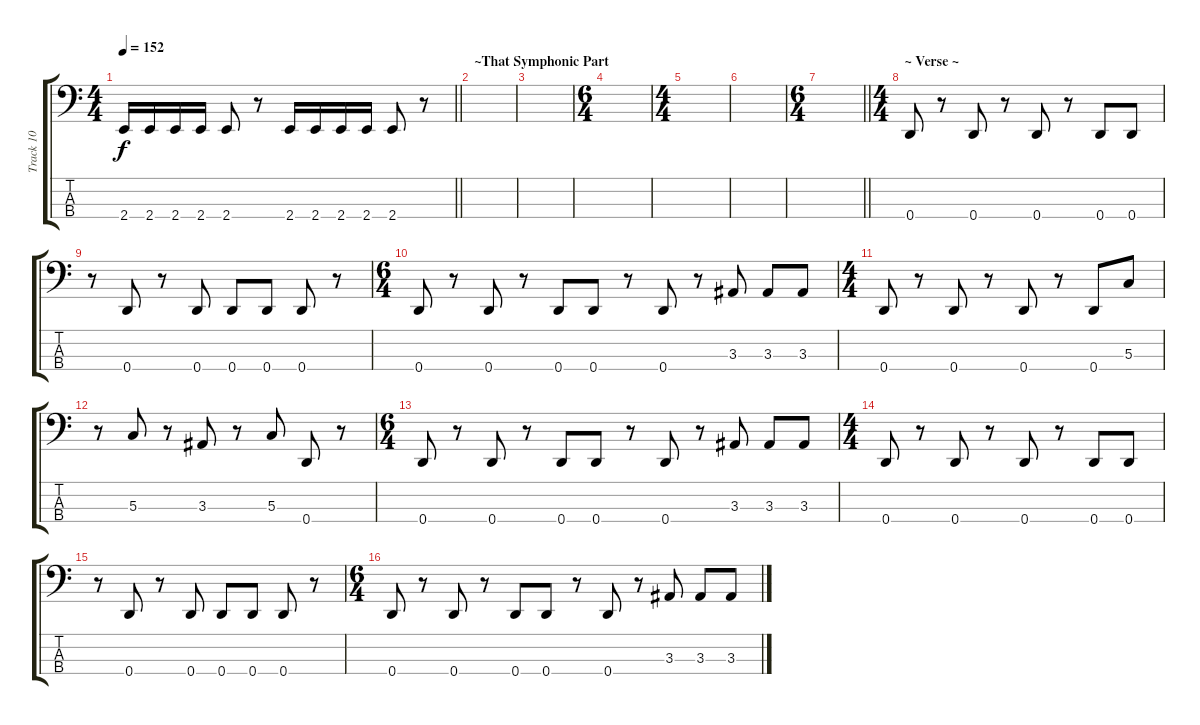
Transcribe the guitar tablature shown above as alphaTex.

\track ("Track 10" "Track 10") {instrument electricbasspick}
\staff {score tabs}
\tuning (F2 C2 G1 D1) {hide}
\ts (4 4)
\tempo 152
\clef f4
\barLineRight lightlight
\ks c
2.4.16{dy f} 2.4.16 2.4.16 2.4.16 2.4.8 r.8 2.4.16 2.4.16 2.4.16 2.4.16 2.4.8 r.8 |
\section ("" "~That Symphonic Part")
|
|
\ts (6 4)
|
\ts (4 4)
|
|
\ts (6 4)
\barLineRight lightlight
|
\ts (4 4)
\section ("" "~ Verse ~")
0.4.8 r.8 0.4.8 r.8 0.4.8 r.8 0.4.8 0.4.8 |
r.8 0.4.8 r.8 0.4.8 0.4.8 0.4.8 0.4.8 r.8 |
\ts (6 4)
0.4.8 r.8 0.4.8 r.8 0.4.8 0.4.8 r.8 0.4.8 r.8 3.3.8 3.3.8 3.3.8 |
\ts (4 4)
0.4.8 r.8 0.4.8 r.8 0.4.8 r.8 0.4.8 5.3.8 |
r.8 5.3.8 r.8 3.3.8 r.8 5.3.8 0.4.8 r.8 |
\ts (6 4)
0.4.8 r.8 0.4.8 r.8 0.4.8 0.4.8 r.8 0.4.8 r.8 3.3.8 3.3.8 3.3.8 |
\ts (4 4)
0.4.8 r.8 0.4.8 r.8 0.4.8 r.8 0.4.8 0.4.8 |
r.8 0.4.8 r.8 0.4.8 0.4.8 0.4.8 0.4.8 r.8 |
\ts (6 4)
0.4.8 r.8 0.4.8 r.8 0.4.8 0.4.8 r.8 0.4.8 r.8 3.3.8 3.3.8 3.3.8
